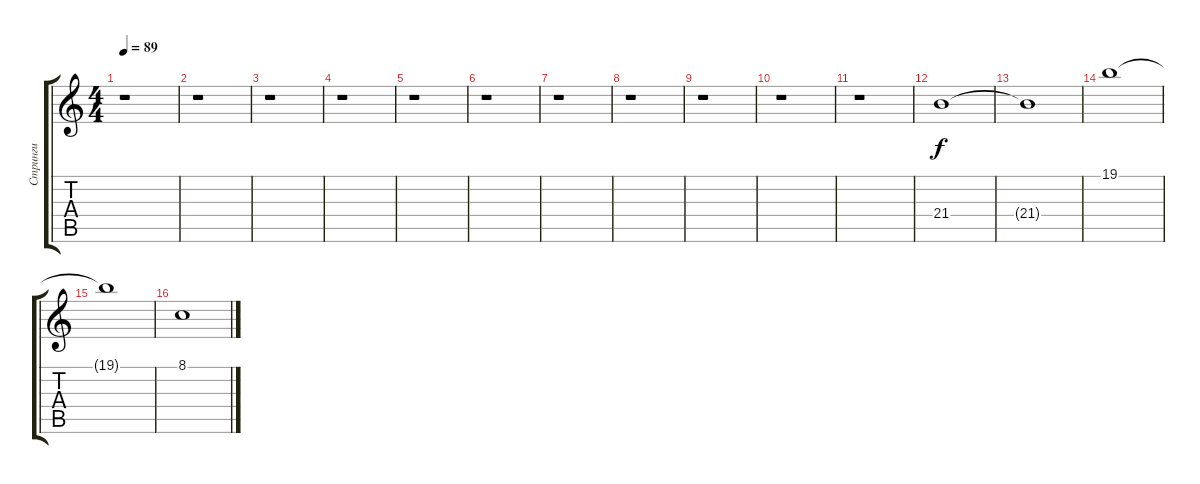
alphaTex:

\track ("Стринги" "Стринги") {instrument stringensemble2}
\staff {score tabs}
\tuning (E4 B3 G3 D3 A2 E2) {hide}
\ts (4 4)
\tempo 89
\clef g2
\ks c
r.1{dy f} |
r.1 |
r.1 |
r.1 |
r.1 |
r.1 |
r.1 |
r.1 |
r.1 |
r.1 |
r.1 |
21.4.1 |
21.4{t}.1 |
19.1.1 |
19.1{t}.1 |
8.1.1
